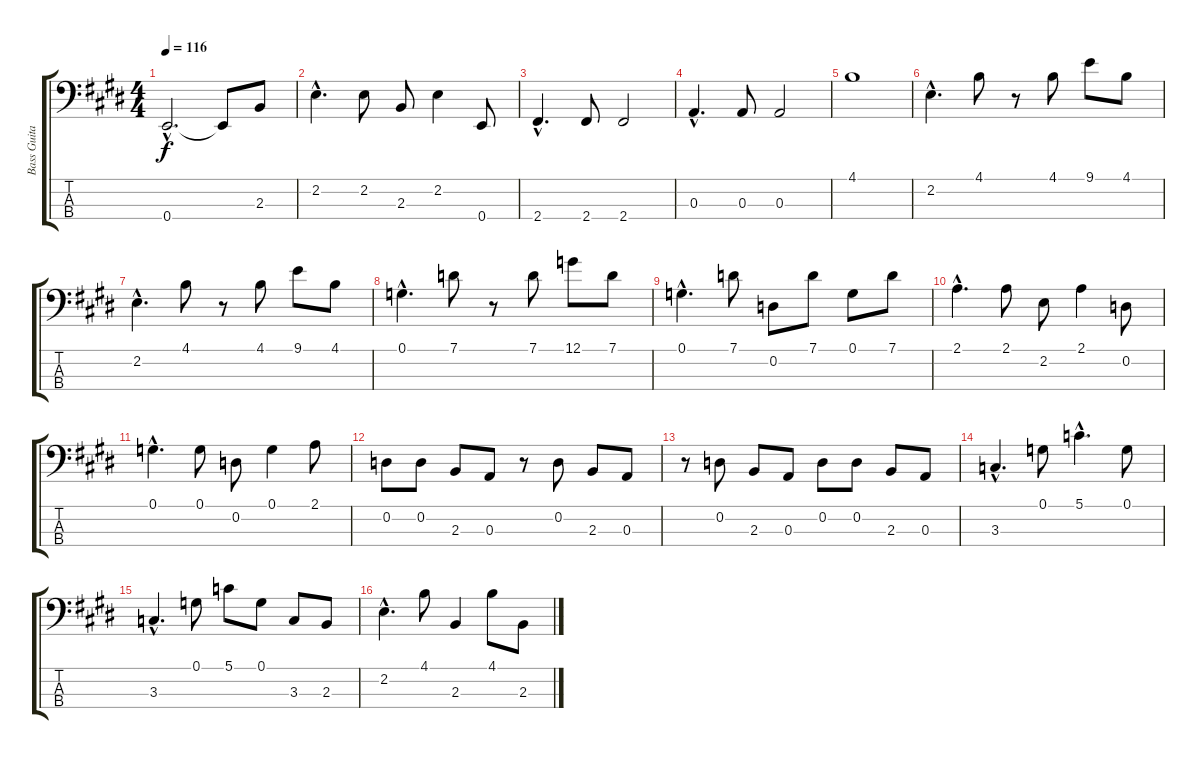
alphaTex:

\track ("Bass Guitar" "Bass Guita") {instrument electricbasspick}
\staff {score tabs}
\tuning (G2 D2 A1 E1) {hide}
\ts (4 4)
\tempo 116
\clef f4
\ks e
0.4{hac}.2{d dy f} 0.4{t}.8 2.3.8 |
2.2{hac}.4{d} 2.2.8 2.3.8 2.2.4 0.4.8 |
2.4{hac}.4{d} 2.4.8 2.4.2 |
0.3{hac}.4{d} 0.3.8 0.3.2 |
4.1.1 |
2.2{hac}.4{d} 4.1.8 r.8 4.1.8 9.1.8 4.1.8 |
2.2{hac}.4{d} 4.1.8 r.8 4.1.8 9.1.8 4.1.8 |
0.1{hac}.4{d} 7.1.8 r.8 7.1.8 12.1.8 7.1.8 |
0.1{hac}.4{d} 7.1.8 0.2.8 7.1.8 0.1.8 7.1.8 |
2.1{hac}.4{d} 2.1.8 2.2.8 2.1.4 0.2.8 |
0.1{hac}.4{d} 0.1.8 0.2.8 0.1.4 2.1.8 |
0.2.8 0.2.8 2.3.8 0.3.8 r.8 0.2.8 2.3.8 0.3.8 |
r.8 0.2.8 2.3.8 0.3.8 0.2.8 0.2.8 2.3.8 0.3.8 |
3.3{hac}.4{d} 0.1.8 5.1{hac}.4{d} 0.1.8 |
3.3{hac}.4{d} 0.1.8 5.1.8 0.1.8 3.3.8 2.3.8 |
2.2{hac}.4{d} 4.1.8 2.3.4 4.1.8 2.3.8
